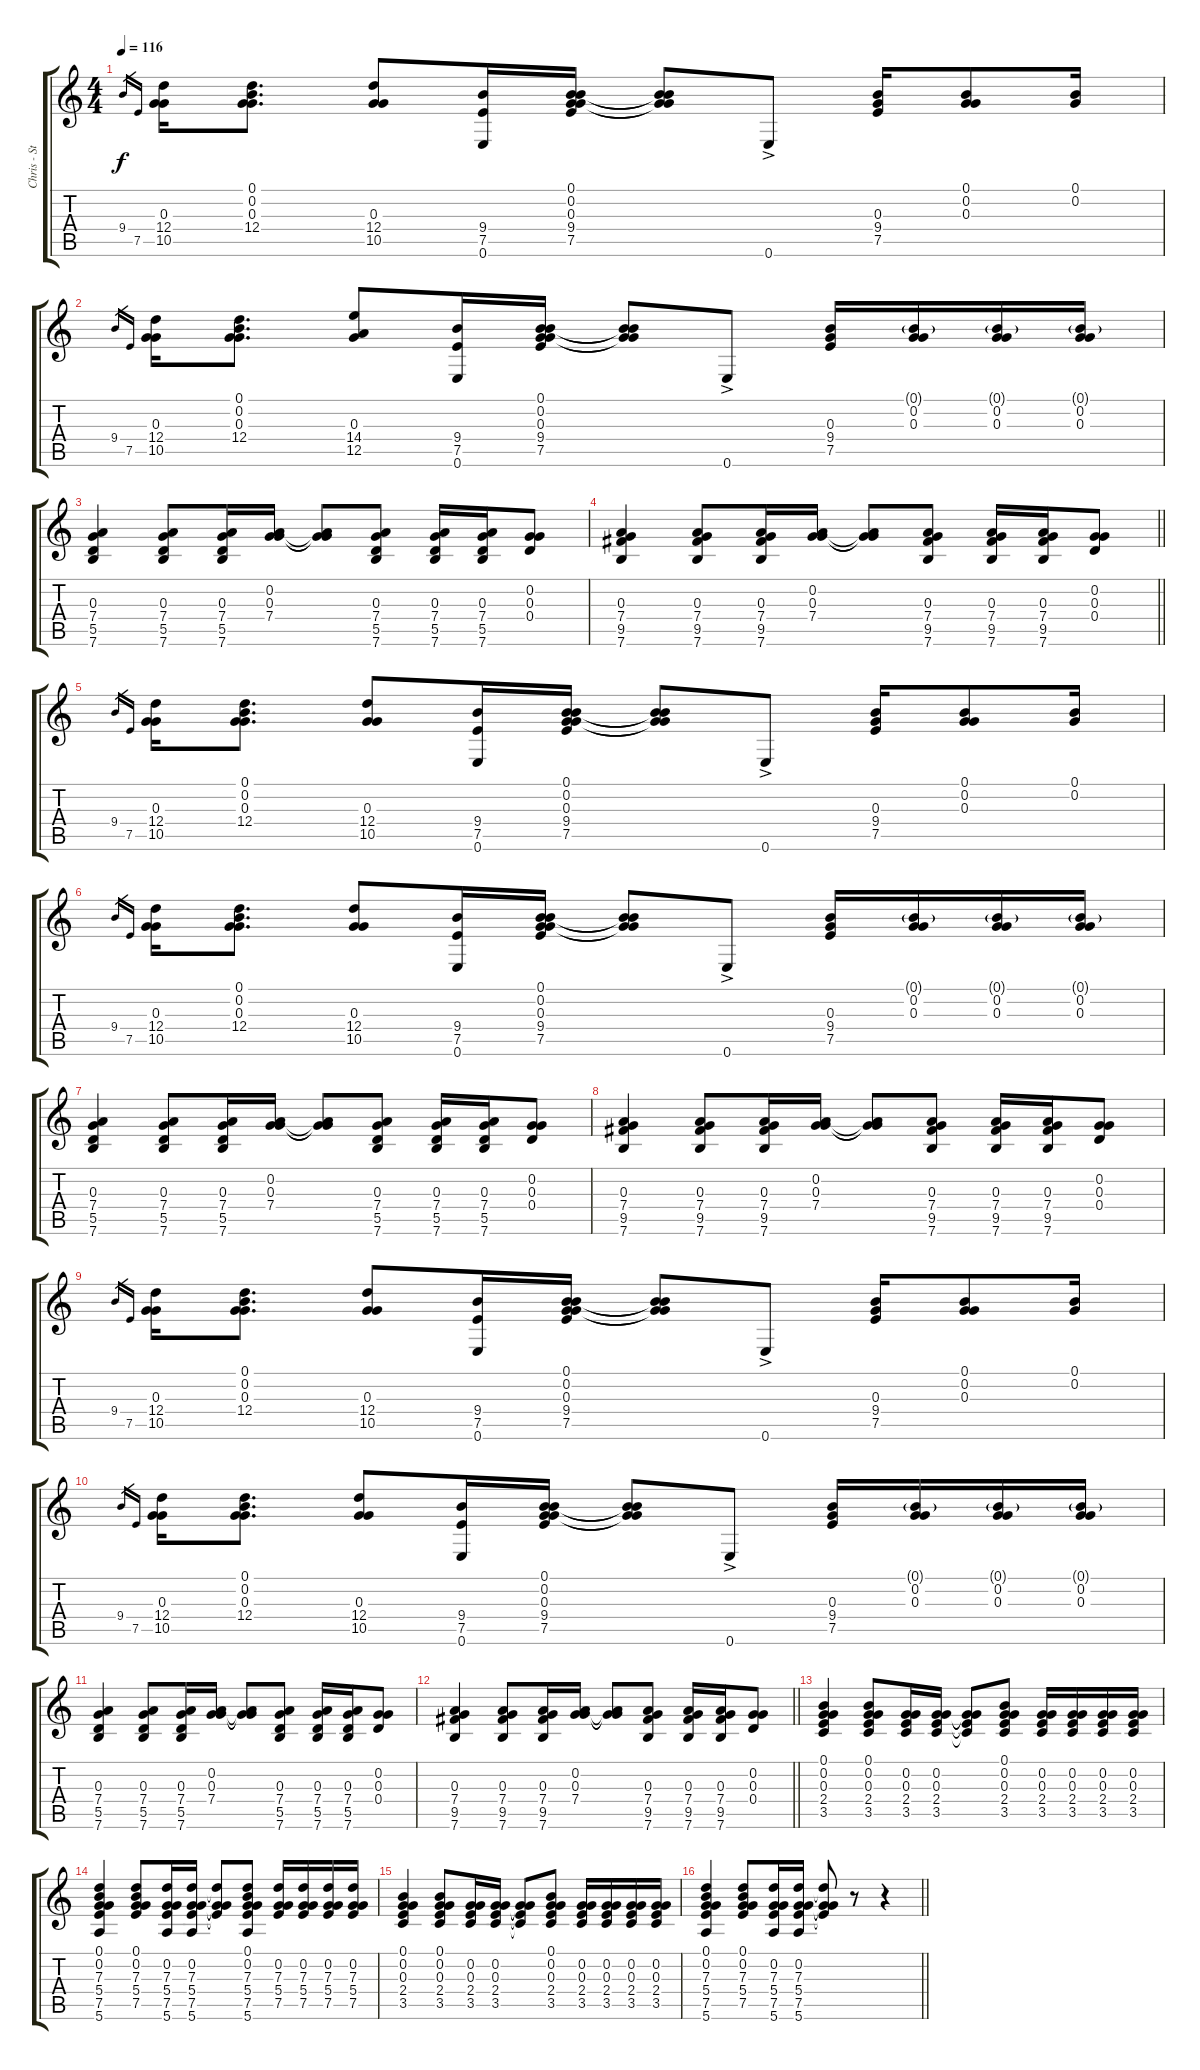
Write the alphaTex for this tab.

\track ("Chris - Steel Guitar" "Chris - St") {instrument acousticguitarsteel}
\staff {score tabs}
\tuning (B3 G3 G3 D3 A2 E2) {hide}
\ts (4 4)
\tempo 116
\clef g2
\ks c
9.4.16{gr dy f} 7.5.16{gr} (0.3 12.4 10.5).16 (0.1 0.2 0.3 12.4).8{d} (0.3 12.4 10.5).8 (9.4 7.5 0.6).16 (0.1 0.2 0.3 9.4 7.5).16 (0.1{t} 0.2{t} 0.3{t} 9.4{t}).8 0.6{ac}.8 (0.3 9.4 7.5).16 (0.1 0.2 0.3).8 (0.1 0.2).16 |
9.4.16{gr} 7.5.16{gr} (0.3 12.4 10.5).16 (0.1 0.2 0.3 12.4).8{d} (0.3 14.4 12.5).8 (9.4 7.5 0.6).16 (0.1 0.2 0.3 9.4 7.5).16 (0.1{t} 0.2{t} 0.3{t} 9.4{t}).8 0.6{ac}.8 (0.3 9.4 7.5).16 (0.1{g} 0.2 0.3).16 (0.1{g} 0.2 0.3).16 (0.1{g} 0.2 0.3).16 |
(0.3 7.4 5.5 7.6).4 (0.3 7.4 5.5 7.6).8 (0.3 7.4 5.5 7.6).16 (0.2 0.3 7.4).16 (0.2{t} 0.3{t} 7.4{t}).8 (0.3 7.4 5.5 7.6).8 (0.3 7.4 5.5 7.6).16 (0.3 7.4 5.5 7.6).16 (0.2 0.3 0.4).8 |
\barLineRight lightlight
(0.3 7.4 9.5 7.6).4 (0.3 7.4 9.5 7.6).8 (0.3 7.4 9.5 7.6).16 (0.2 0.3 7.4).16 (0.2{t} 0.3{t} 7.4{t}).8 (0.3 7.4 9.5 7.6).8 (0.3 7.4 9.5 7.6).16 (0.3 7.4 9.5 7.6).16 (0.2 0.3 0.4).8 |
9.4.16{gr} 7.5.16{gr} (0.3 12.4 10.5).16 (0.1 0.2 0.3 12.4).8{d} (0.3 12.4 10.5).8 (9.4 7.5 0.6).16 (0.1 0.2 0.3 9.4 7.5).16 (0.1{t} 0.2{t} 0.3{t} 9.4{t}).8 0.6{ac}.8 (0.3 9.4 7.5).16 (0.1 0.2 0.3).8 (0.1 0.2).16 |
9.4.16{gr} 7.5.16{gr} (0.3 12.4 10.5).16 (0.1 0.2 0.3 12.4).8{d} (0.3 12.4 10.5).8 (9.4 7.5 0.6).16 (0.1 0.2 0.3 9.4 7.5).16 (0.1{t} 0.2{t} 0.3{t} 9.4{t}).8 0.6{ac}.8 (0.3 9.4 7.5).16 (0.1{g} 0.2 0.3).16 (0.1{g} 0.2 0.3).16 (0.1{g} 0.2 0.3).16 |
(0.3 7.4 5.5 7.6).4 (0.3 7.4 5.5 7.6).8 (0.3 7.4 5.5 7.6).16 (0.2 0.3 7.4).16 (0.2{t} 0.3{t} 7.4{t}).8 (0.3 7.4 5.5 7.6).8 (0.3 7.4 5.5 7.6).16 (0.3 7.4 5.5 7.6).16 (0.2 0.3 0.4).8 |
(0.3 7.4 9.5 7.6).4 (0.3 7.4 9.5 7.6).8 (0.3 7.4 9.5 7.6).16 (0.2 0.3 7.4).16 (0.2{t} 0.3{t} 7.4{t}).8 (0.3 7.4 9.5 7.6).8 (0.3 7.4 9.5 7.6).16 (0.3 7.4 9.5 7.6).16 (0.2 0.3 0.4).8 |
9.4.16{gr} 7.5.16{gr} (0.3 12.4 10.5).16 (0.1 0.2 0.3 12.4).8{d} (0.3 12.4 10.5).8 (9.4 7.5 0.6).16 (0.1 0.2 0.3 9.4 7.5).16 (0.1{t} 0.2{t} 0.3{t} 9.4{t}).8 0.6{ac}.8 (0.3 9.4 7.5).16 (0.1 0.2 0.3).8 (0.1 0.2).16 |
9.4.16{gr} 7.5.16{gr} (0.3 12.4 10.5).16 (0.1 0.2 0.3 12.4).8{d} (0.3 12.4 10.5).8 (9.4 7.5 0.6).16 (0.1 0.2 0.3 9.4 7.5).16 (0.1{t} 0.2{t} 0.3{t} 9.4{t}).8 0.6{ac}.8 (0.3 9.4 7.5).16 (0.1{g} 0.2 0.3).16 (0.1{g} 0.2 0.3).16 (0.1{g} 0.2 0.3).16 |
(0.3 7.4 5.5 7.6).4 (0.3 7.4 5.5 7.6).8 (0.3 7.4 5.5 7.6).16 (0.2 0.3 7.4).16 (0.2{t} 0.3{t} 7.4{t}).8 (0.3 7.4 5.5 7.6).8 (0.3 7.4 5.5 7.6).16 (0.3 7.4 5.5 7.6).16 (0.2 0.3 0.4).8 |
\barLineRight lightlight
(0.3 7.4 9.5 7.6).4 (0.3 7.4 9.5 7.6).8 (0.3 7.4 9.5 7.6).16 (0.2 0.3 7.4).16 (0.2{t} 0.3{t} 7.4{t}).8 (0.3 7.4 9.5 7.6).8 (0.3 7.4 9.5 7.6).16 (0.3 7.4 9.5 7.6).16 (0.2 0.3 0.4).8 |
(0.1 0.2 0.3 2.4 3.5).4 (0.1 0.2 0.3 2.4 3.5).8 (0.2 0.3 2.4 3.5).16 (0.2 0.3 2.4 3.5).16 (0.2{t} 0.3{t} 2.4{t} 3.5{t}).8 (0.1 0.2 0.3 2.4 3.5).8 (0.2 0.3 2.4 3.5).16 (0.2 0.3 2.4 3.5).16 (0.2 0.3 2.4 3.5).16 (0.2 0.3 2.4 3.5).16 |
(0.1 0.2 7.3 5.4 7.5 5.6).4 (0.1 0.2 7.3 5.4 7.5).8 (0.2 7.3 5.4 7.5 5.6).16 (0.2 7.3 5.4 7.5 5.6).16 (0.2{t} 7.3{t} 5.4{t} 7.5{t}).8 (0.1 0.2 7.3 5.4 7.5 5.6).8 (0.2 7.3 5.4 7.5).16 (0.2 7.3 5.4 7.5).16 (0.2 7.3 5.4 7.5).16 (0.2 7.3 5.4 7.5).16 |
(0.1 0.2 0.3 2.4 3.5).4 (0.1 0.2 0.3 2.4 3.5).8 (0.2 0.3 2.4 3.5).16 (0.2 0.3 2.4 3.5).16 (0.2{t} 0.3{t} 2.4{t} 3.5{t}).8 (0.1 0.2 0.3 2.4 3.5).8 (0.2 0.3 2.4 3.5).16 (0.2 0.3 2.4 3.5).16 (0.2 0.3 2.4 3.5).16 (0.2 0.3 2.4 3.5).16 |
\barLineRight lightlight
(0.1 0.2 7.3 5.4 7.5 5.6).4 (0.1 0.2 7.3 5.4 7.5).8 (0.2 7.3 5.4 7.5 5.6).16 (0.2 7.3 5.4 7.5 5.6).16 (0.2{t} 7.3{t} 5.4{t} 7.5{t}).8 r.8 r.4
